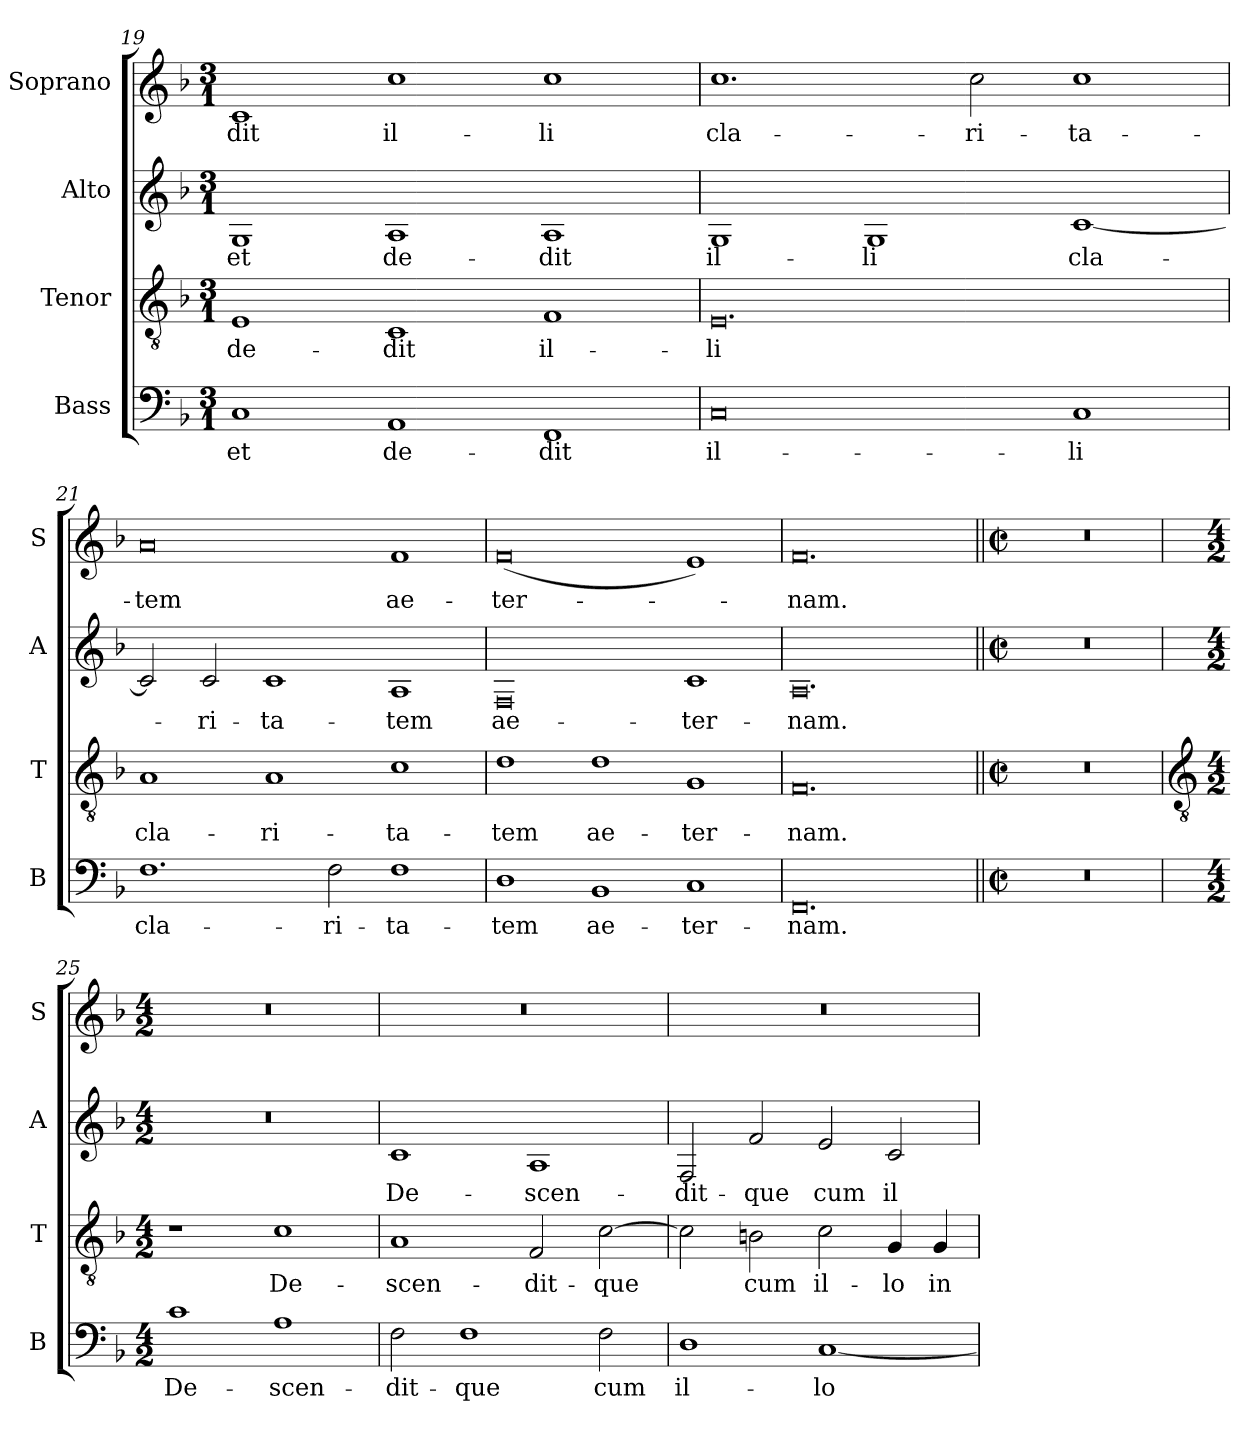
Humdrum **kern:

**kern	**text	**kern	**text	**kern	**text	**kern	**text
*part4	*part4	*part3	*part3	*part2	*part2	*part1	*part1
*staff4	*staff4	*staff3	*staff3	*staff2	*staff2	*staff1	*staff1
*I"Bass	*	*I"Tenor	*	*I"Alto	*	*I"Soprano	*
*I'B	*	*I'T	*	*I'A	*	*I'S	*
*clefF4	*	*clefGv2	*	*clefG2	*	*clefG2	*
*k[b-]	*	*k[b-]	*	*k[b-]	*	*k[b-]	*
*F:	*	*F:	*	*F:	*	*F:	*
*M3/1	*	*M3/1	*	*M3/1	*	*M3/1	*
=19	=19	=19	=19	=19	=19	=19	=19
!	!LO:LY:b	!	!LO:LY:b	!	!LO:LY:b	!	!LO:LY:b
1C	et	1E	de-	1G	et	1c	-dit
!	!LO:LY:b	!	!LO:LY:b	!	!LO:LY:b	!	!LO:LY:b
1AA	de-	1C	-dit	1A	de-	1cc	il-
!	!LO:LY:b	!	!LO:LY:b	!	!LO:LY:b	!	!LO:LY:b
1FF	-dit	1F	il-	1A	-dit	1cc	-li
=20	=20	=20	=20	=20	=20	=20	=20
!	!LO:LY:b	!	!LO:LY:b	!	!LO:LY:b	!	!LO:LY:b
0C	il-	0.E	-li	1G	il-	1.cc	cla-
!	!	!	!	!	!LO:LY:b	!	!
.	.	.	.	1G	-li	.	.
!	!	!	!	!	!	!	!LO:LY:b
.	.	.	.	.	.	2cc	-ri-
!	!LO:LY:b	!	!	!	!LO:LY:b	!	!LO:LY:b
1C	-li	.	.	[1c	cla-	1cc	-ta-
=21	=21	=21	=21	=21	=21	=21	=21
!	!LO:LY:b	!	!LO:LY:b	!	!	!	!LO:LY:b
1.F	cla-	1A	cla-	2c]	.	0a	-tem
!	!	!	!	!	!LO:LY:b	!	!
.	.	.	.	2c	ri-	.	.
!	!	!	!LO:LY:b	!	!LO:LY:b	!	!
.	.	1A	-ri-	1c	-ta-	.	.
!	!LO:LY:b	!	!	!	!	!	!
2F	-ri-	.	.	.	.	.	.
!	!LO:LY:b	!	!LO:LY:b	!	!LO:LY:b	!	!LO:LY:b
1F	-ta-	1c	-ta-	1A	-tem	1f	ae-
=22	=22	=22	=22	=22	=22	=22	=22
!	!LO:LY:b	!	!LO:LY:b	!	!LO:LY:b	!	!LO:LY:b
1D	-tem	1d	-tem	0F	ae-	(<0f	-ter-
!	!LO:LY:b	!	!LO:LY:b	!	!	!	!
1BB-	ae-	1d	ae-	.	.	.	.
!	!LO:LY:b	!	!LO:LY:b	!	!LO:LY:b	!	!
1C	-ter-	1G	-ter-	1c	-ter-	1e)	.
=23	=23	=23	=23	=23	=23	=23	=23
!	!LO:LY:b	!	!LO:LY:b	!	!LO:LY:b	!	!LO:LY:b
0.FF	-nam.	0.F	-nam.	0.A	-nam.	0.f	nam.
=24||	=24||	=24||	=24||	=24||	=24||	=24||	=24||
*M4/2	*	*M4/2	*	*M4/2	*	*M4/2	*
*met(c|)	*	*met(c|)	*	*met(c|)	*	*met(c|)	*
0r	.	0r	.	0r	.	0r	.
!!LO:LB:g=z
=25	=25	=25	=25	=25	=25	=25	=25
*	*	*clefGv2	*	*	*	*	*
*M4/2	*	*M4/2	*	*M4/2	*	*M4/2	*
!	!LO:LY:b	!	!	!	!	!	!
1c	De-	1r	.	0r	.	0r	.
!	!LO:LY:b	!	!LO:LY:b	!	!	!	!
1A	-scen-	1c	De-	.	.	.	.
=26	=26	=26	=26	=26	=26	=26	=26
!	!LO:LY:b	!	!LO:LY:b	!	!LO:LY:b	!	!
2F	-dit-	1A	-scen-	1c	De-	0r	.
!	!LO:LY:b	!	!	!	!	!	!
1F	-que	.	.	.	.	.	.
!	!	!	!LO:LY:b	!	!LO:LY:b	!	!
.	.	2F	-dit-	1A	-scen-	.	.
!	!LO:LY:b	!	!LO:LY:b	!	!	!	!
2F	cum	[2c	-que	.	.	.	.
=27	=27	=27	=27	=27	=27	=27	=27
!	!LO:LY:b	!	!	!	!LO:LY:b	!	!
1D	il-	2c]	.	2F	-dit-	0r	.
!	!	!	!LO:LY:b	!	!LO:LY:b	!	!
.	.	2Bn	cum	2f	-que	.	.
!	!LO:LY:b	!	!LO:LY:b	!	!LO:LY:b	!	!
[1C	-lo	2c	il-	2e	cum	.	.
!	!	!	!LO:LY:b	!	!LO:LY:b	!	!
.	.	4G	-lo	2c	il-	.	.
!	!	!	!LO:LY:b	!	!	!	!
.	.	4G	in	.	.	.	.
=	=	=	=	=	=	=	=
*-	*-	*-	*-	*-	*-	*-	*-
